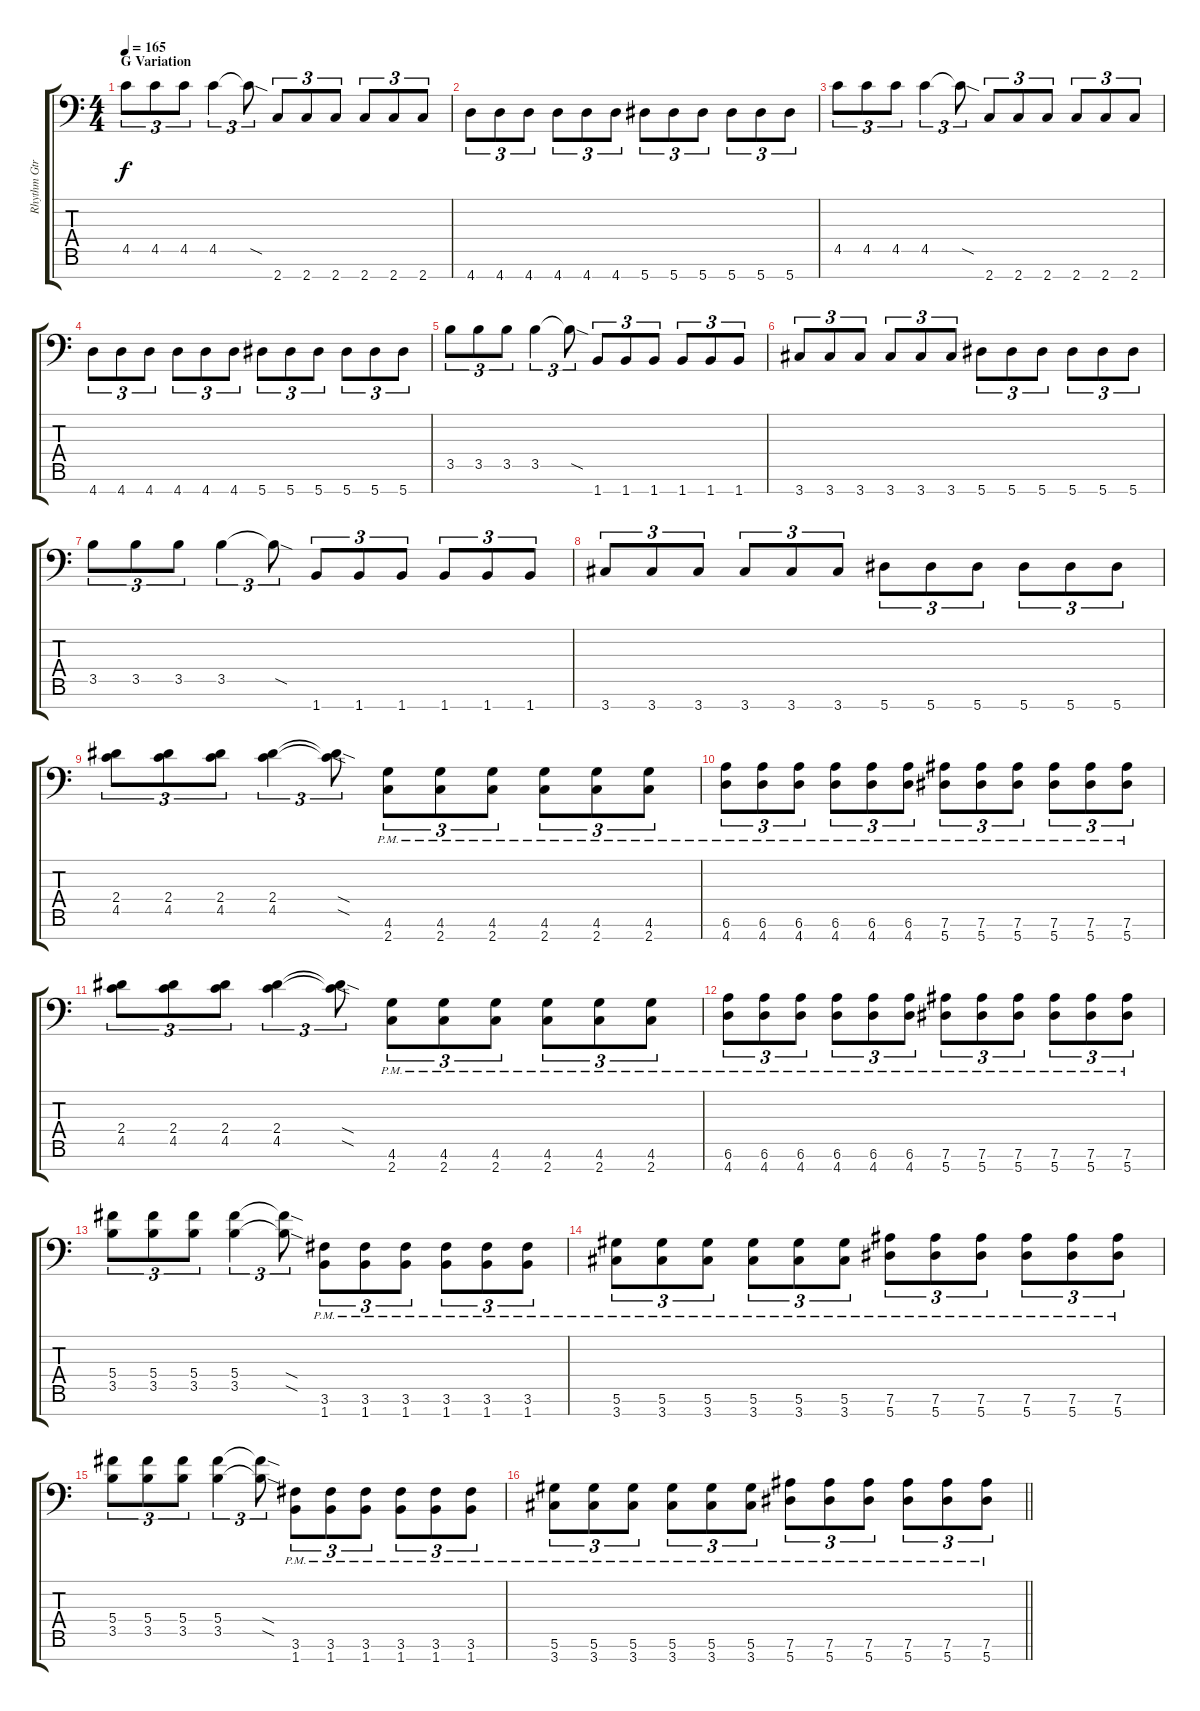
\track ("Rhythm Gtr" "Rhythm Gtr") {instrument distortionguitar}
\staff {score tabs}
\tuning (Eb4 Bb3 Gb3 Db3 Ab2 Eb2 Bb1) {hide}
\ts (4 4)
\section ("" "G Variation")
\tempo 165
\clef f4
\ks c
4.5.8{tu (3 2) dy f volume 15 instrument distortionguitar} 4.5.8{tu (3 2)} 4.5.8{tu (3 2)} 4.5.4{tu (3 2)} 4.5{sod t}.8{tu (3 2)} 2.7.8{tu (3 2)} 2.7.8{tu (3 2)} 2.7.8{tu (3 2)} 2.7.8{tu (3 2)} 2.7.8{tu (3 2)} 2.7.8{tu (3 2)} |
4.7.8{tu (3 2)} 4.7.8{tu (3 2)} 4.7.8{tu (3 2)} 4.7.8{tu (3 2)} 4.7.8{tu (3 2)} 4.7.8{tu (3 2)} 5.7.8{tu (3 2)} 5.7.8{tu (3 2)} 5.7.8{tu (3 2)} 5.7.8{tu (3 2)} 5.7.8{tu (3 2)} 5.7.8{tu (3 2)} |
4.5.8{tu (3 2)} 4.5.8{tu (3 2)} 4.5.8{tu (3 2)} 4.5.4{tu (3 2)} 4.5{sod t}.8{tu (3 2)} 2.7.8{tu (3 2)} 2.7.8{tu (3 2)} 2.7.8{tu (3 2)} 2.7.8{tu (3 2)} 2.7.8{tu (3 2)} 2.7.8{tu (3 2)} |
4.7.8{tu (3 2)} 4.7.8{tu (3 2)} 4.7.8{tu (3 2)} 4.7.8{tu (3 2)} 4.7.8{tu (3 2)} 4.7.8{tu (3 2)} 5.7.8{tu (3 2)} 5.7.8{tu (3 2)} 5.7.8{tu (3 2)} 5.7.8{tu (3 2)} 5.7.8{tu (3 2)} 5.7.8{tu (3 2)} |
3.5.8{tu (3 2)} 3.5.8{tu (3 2)} 3.5.8{tu (3 2)} 3.5.4{tu (3 2)} 3.5{sod t}.8{tu (3 2)} 1.7.8{tu (3 2)} 1.7.8{tu (3 2)} 1.7.8{tu (3 2)} 1.7.8{tu (3 2)} 1.7.8{tu (3 2)} 1.7.8{tu (3 2)} |
3.7.8{tu (3 2)} 3.7.8{tu (3 2)} 3.7.8{tu (3 2)} 3.7.8{tu (3 2)} 3.7.8{tu (3 2)} 3.7.8{tu (3 2)} 5.7.8{tu (3 2)} 5.7.8{tu (3 2)} 5.7.8{tu (3 2)} 5.7.8{tu (3 2)} 5.7.8{tu (3 2)} 5.7.8{tu (3 2)} |
3.5.8{tu (3 2)} 3.5.8{tu (3 2)} 3.5.8{tu (3 2)} 3.5.4{tu (3 2)} 3.5{sod t}.8{tu (3 2)} 1.7.8{tu (3 2)} 1.7.8{tu (3 2)} 1.7.8{tu (3 2)} 1.7.8{tu (3 2)} 1.7.8{tu (3 2)} 1.7.8{tu (3 2)} |
3.7.8{tu (3 2)} 3.7.8{tu (3 2)} 3.7.8{tu (3 2)} 3.7.8{tu (3 2)} 3.7.8{tu (3 2)} 3.7.8{tu (3 2)} 5.7.8{tu (3 2)} 5.7.8{tu (3 2)} 5.7.8{tu (3 2)} 5.7.8{tu (3 2)} 5.7.8{tu (3 2)} 5.7.8{tu (3 2)} |
(2.4 4.5).8{tu (3 2)} (2.4 4.5).8{tu (3 2)} (2.4 4.5).8{tu (3 2)} (2.4 4.5).4{tu (3 2)} (2.4{sod t} 4.5{sod t}).8{tu (3 2)} (4.6{pm} 2.7{pm}).8{tu (3 2)} (4.6{pm} 2.7{pm}).8{tu (3 2)} (4.6{pm} 2.7{pm}).8{tu (3 2)} (4.6{pm} 2.7{pm}).8{tu (3 2)} (4.6{pm} 2.7{pm}).8{tu (3 2)} (4.6{pm} 2.7{pm}).8{tu (3 2)} |
(6.6{pm} 4.7{pm}).8{tu (3 2)} (6.6{pm} 4.7{pm}).8{tu (3 2)} (6.6{pm} 4.7{pm}).8{tu (3 2)} (6.6{pm} 4.7{pm}).8{tu (3 2)} (6.6{pm} 4.7{pm}).8{tu (3 2)} (6.6{pm} 4.7{pm}).8{tu (3 2)} (7.6{pm} 5.7{pm}).8{tu (3 2)} (7.6{pm} 5.7{pm}).8{tu (3 2)} (7.6{pm} 5.7{pm}).8{tu (3 2)} (7.6{pm} 5.7{pm}).8{tu (3 2)} (7.6{pm} 5.7{pm}).8{tu (3 2)} (7.6{pm} 5.7{pm}).8{tu (3 2)} |
(2.4 4.5).8{tu (3 2)} (2.4 4.5).8{tu (3 2)} (2.4 4.5).8{tu (3 2)} (2.4 4.5).4{tu (3 2)} (2.4{sod t} 4.5{sod t}).8{tu (3 2)} (4.6{pm} 2.7{pm}).8{tu (3 2)} (4.6{pm} 2.7{pm}).8{tu (3 2)} (4.6{pm} 2.7{pm}).8{tu (3 2)} (4.6{pm} 2.7{pm}).8{tu (3 2)} (4.6{pm} 2.7{pm}).8{tu (3 2)} (4.6{pm} 2.7{pm}).8{tu (3 2)} |
(6.6{pm} 4.7{pm}).8{tu (3 2)} (6.6{pm} 4.7{pm}).8{tu (3 2)} (6.6{pm} 4.7{pm}).8{tu (3 2)} (6.6{pm} 4.7{pm}).8{tu (3 2)} (6.6{pm} 4.7{pm}).8{tu (3 2)} (6.6{pm} 4.7{pm}).8{tu (3 2)} (7.6{pm} 5.7{pm}).8{tu (3 2)} (7.6{pm} 5.7{pm}).8{tu (3 2)} (7.6{pm} 5.7{pm}).8{tu (3 2)} (7.6{pm} 5.7{pm}).8{tu (3 2)} (7.6{pm} 5.7{pm}).8{tu (3 2)} (7.6{pm} 5.7{pm}).8{tu (3 2)} |
(5.4 3.5).8{tu (3 2)} (5.4 3.5).8{tu (3 2)} (5.4 3.5).8{tu (3 2)} (5.4 3.5).4{tu (3 2)} (5.4{sod t} 3.5{sod t}).8{tu (3 2)} (3.6{pm} 1.7{pm}).8{tu (3 2)} (3.6{pm} 1.7{pm}).8{tu (3 2)} (3.6{pm} 1.7{pm}).8{tu (3 2)} (3.6{pm} 1.7{pm}).8{tu (3 2)} (3.6{pm} 1.7{pm}).8{tu (3 2)} (3.6{pm} 1.7{pm}).8{tu (3 2)} |
(5.6{pm} 3.7{pm}).8{tu (3 2)} (5.6{pm} 3.7{pm}).8{tu (3 2)} (5.6{pm} 3.7{pm}).8{tu (3 2)} (5.6{pm} 3.7{pm}).8{tu (3 2)} (5.6{pm} 3.7{pm}).8{tu (3 2)} (5.6{pm} 3.7{pm}).8{tu (3 2)} (7.6{pm} 5.7{pm}).8{tu (3 2)} (7.6{pm} 5.7{pm}).8{tu (3 2)} (7.6{pm} 5.7{pm}).8{tu (3 2)} (7.6{pm} 5.7{pm}).8{tu (3 2)} (7.6{pm} 5.7{pm}).8{tu (3 2)} (7.6{pm} 5.7{pm}).8{tu (3 2)} |
(5.4 3.5).8{tu (3 2)} (5.4 3.5).8{tu (3 2)} (5.4 3.5).8{tu (3 2)} (5.4 3.5).4{tu (3 2)} (5.4{sod t} 3.5{sod t}).8{tu (3 2)} (3.6{pm} 1.7{pm}).8{tu (3 2)} (3.6{pm} 1.7{pm}).8{tu (3 2)} (3.6{pm} 1.7{pm}).8{tu (3 2)} (3.6{pm} 1.7{pm}).8{tu (3 2)} (3.6{pm} 1.7{pm}).8{tu (3 2)} (3.6{pm} 1.7{pm}).8{tu (3 2)} |
\barLineRight lightlight
(5.6{pm} 3.7{pm}).8{tu (3 2)} (5.6{pm} 3.7{pm}).8{tu (3 2)} (5.6{pm} 3.7{pm}).8{tu (3 2)} (5.6{pm} 3.7{pm}).8{tu (3 2)} (5.6{pm} 3.7{pm}).8{tu (3 2)} (5.6{pm} 3.7{pm}).8{tu (3 2)} (7.6{pm} 5.7{pm}).8{tu (3 2)} (7.6{pm} 5.7{pm}).8{tu (3 2)} (7.6{pm} 5.7{pm}).8{tu (3 2)} (7.6{pm} 5.7{pm}).8{tu (3 2)} (7.6{pm} 5.7{pm}).8{tu (3 2)} (7.6{pm} 5.7{pm}).8{tu (3 2)}
